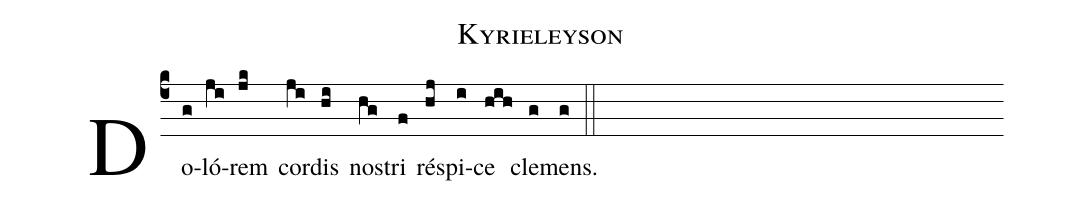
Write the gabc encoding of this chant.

name: Kyrieleyson;
%%
(c4) Do(g)ló(ji)rem(jk) cor(ji)dis(hi) nos(hg)tri(f) rés(hj)pi(i)ce(hih) cle(g)mens.(g) (::)
